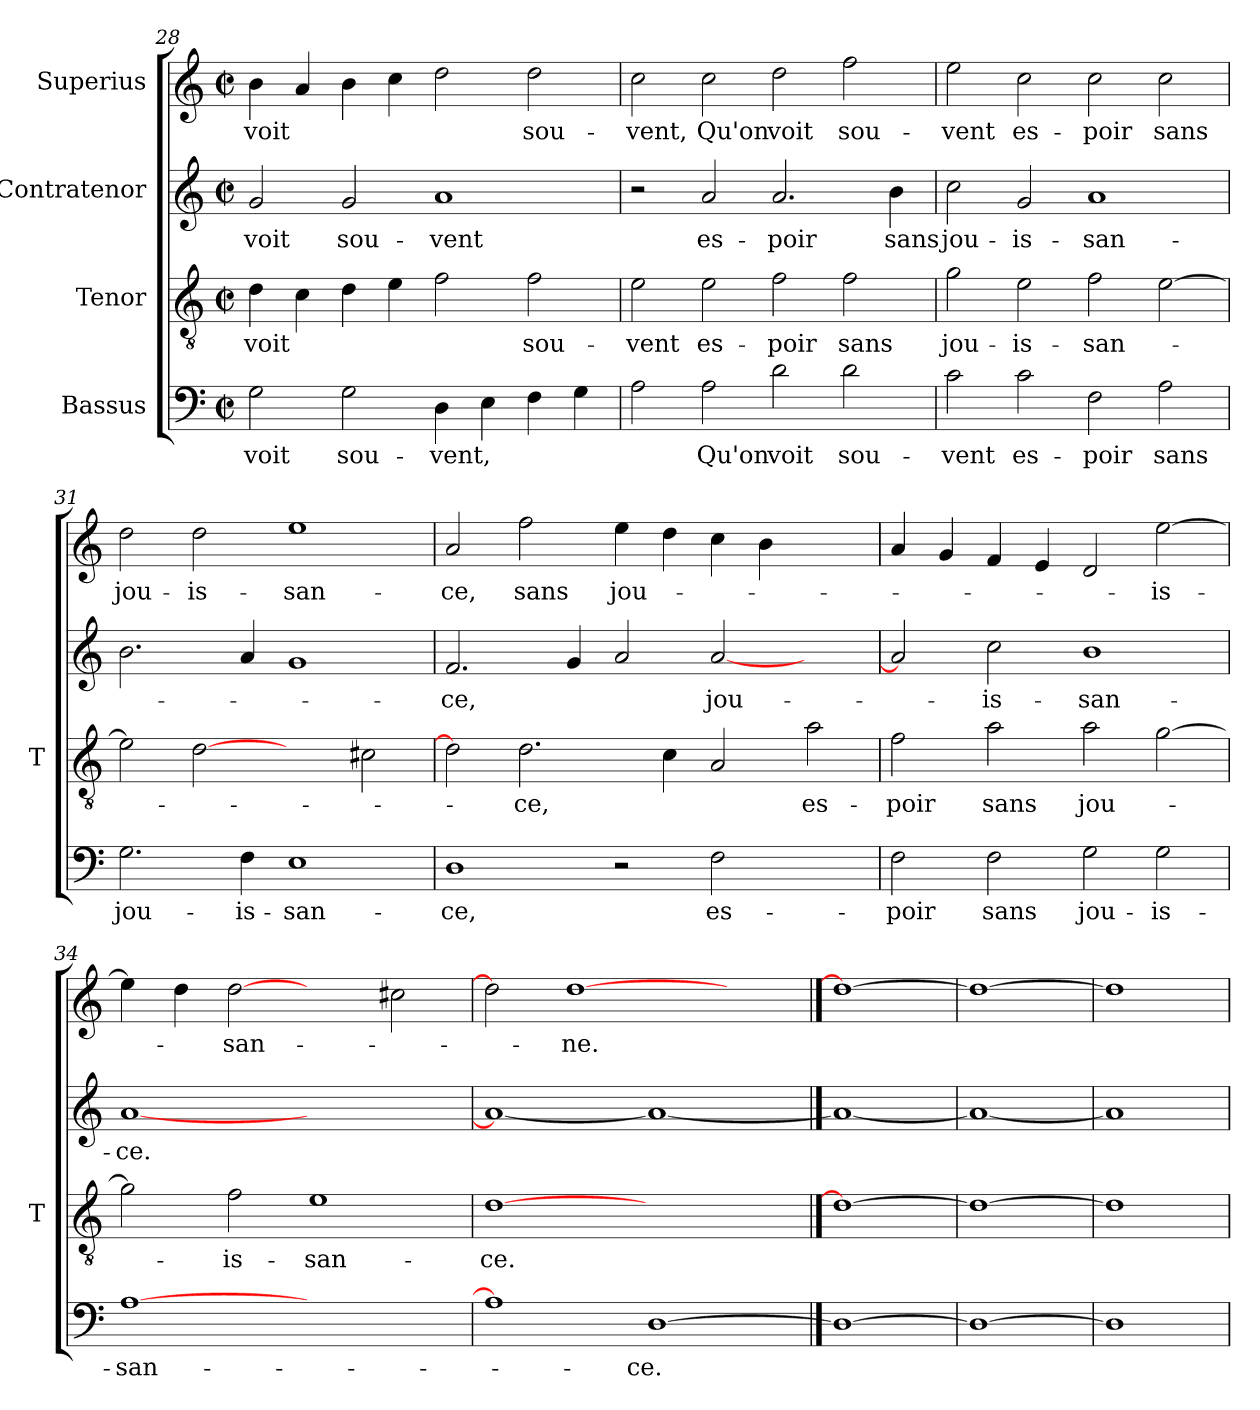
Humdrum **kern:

**kern	**text	**kern	**text	**kern	**text	**kern	**text
*part4	*part4	*part3	*part3	*part2	*part2	*part1	*part1
*staff4	*staff4	*staff3	*staff3	*staff2	*staff2	*staff1	*staff1
*I"Bassus	*	*I"Tenor	*	*I"Contratenor	*	*I"Superius	*
*	*	*I'T	*	*	*	*	*
*clefF4	*	*clefGv2	*	*clefG2	*	*clefG2	*
*k[]	*	*k[]	*	*k[]	*	*k[]	*
*C:	*	*C:	*	*C:	*	*C:	*
*M2/2	*	*M2/2	*	*M2/2	*	*M2/2	*
*met(c|)	*	*met(c|)	*	*met(c|)	*	*met(c|)	*
=28	=28	=28	=28	=28	=28	=28	=28
2G	-voit	4d	-voit	2g	-voit	4b	-voit
.	.	4c	.	.	.	4a	.
2G	sou-	4d	.	2g	sou-	4b	.
.	.	4e	.	.	.	4cc	.
4D	-vent,	2f	.	1a	-vent	2dd	.
4E	.	.	.	.	.	.	.
4F	.	2f	sou-	.	.	2dd	sou-
4G	.	.	.	.	.	.	.
=29	=29	=29	=29	=29	=29	=29	=29
2A	.	2e	-vent	2r	.	2cc	-vent,
2A	-Qu'on	2e	es-	2a	es-	2cc	-Qu'on
2d	-voit	2f	-poir	2.a	-poir	2dd	-voit
2d	sou-	2f	-sans	.	.	2ff	sou-
.	.	.	.	4b	-sans	.	.
=30	=30	=30	=30	=30	=30	=30	=30
2c	-vent	2g	jou-	2cc	jou-	2ee	-vent
2c	es-	2e	is-	2g	is-	2cc	es-
2F	-poir	2f	san-	1a	san-	2cc	-poir
2A	-sans	[2e	.	.	.	2cc	-sans
=31	=31	=31	=31	=31	=31	=31	=31
2.G	jou-	2e]	.	2.b	.	2dd	jou-
.	.	[2d	.	.	.	2dd	is-
4F	is-	.	.	4a	.	.	.
1E	san-	2ryy	.	1g	.	1ee	san-
.	.	2c#X	.	.	.	.	.
=32	=32	=32	=32	=32	=32	=32	=32
1D	-ce,	2d]	.	2.f	-ce,	2a	-ce,
.	.	2.d	-ce,	.	.	2ff	-sans
.	.	.	.	4g	.	.	.
2r	.	.	.	2a	.	4ee	jou-
.	.	4c	.	.	.	4dd	.
2F	es-	2A	.	[2a	jou-	4cc	.
.	.	.	.	.	.	4b	.
2ryy	.	2a	es-	2ryy	.	2ryy	.
=33	=33	=33	=33	=33	=33	=33	=33
2F	-poir	2f	-poir	2a]	.	4a	.
.	.	.	.	.	.	4g	.
2F	-sans	2a	-sans	2cc	is-	4f	.
.	.	.	.	.	.	4e	.
2G	jou-	2a	jou-	1b	san-	2d	.
2G	is-	[2g	.	.	.	[2ee	is-
=34	=34	=34	=34	=34	=34	=34	=34
[1A	san-	2g]	.	[1a	-ce.	4ee]	.
.	.	.	.	.	.	4dd	.
.	.	2f	is-	.	.	[2dd	san-
1ryy	.	1e	san-	1ryy	.	2ryy	.
.	.	.	.	.	.	2cc#X	.
=35	=35	=35	=35	=35	=35	=35	=35
1A]	.	[1d	-ce.	1a_	.	2dd]	.
.	.	.	.	.	.	[1dd	-ne.
[1D	-ce.	1ryy	.	1a_	-	.	.
.	.	.	.	.	.	2ryy	.
==36	==36	==36	==36	==36	==36	==36	==36
1D_	.	1d_	.	1a_	.	1dd_	.
=37	=37	=37	=37	=37	=37	=37	=37
1D_	.	1d_	.	1a_	.	1dd_	.
=38	=38	=38	=38	=38	=38	=38	=38
1D]	.	1d]	.	1a]	.	1dd]	.
=	=	=	=	=	=	=	=
*-	*-	*-	*-	*-	*-	*-	*-
